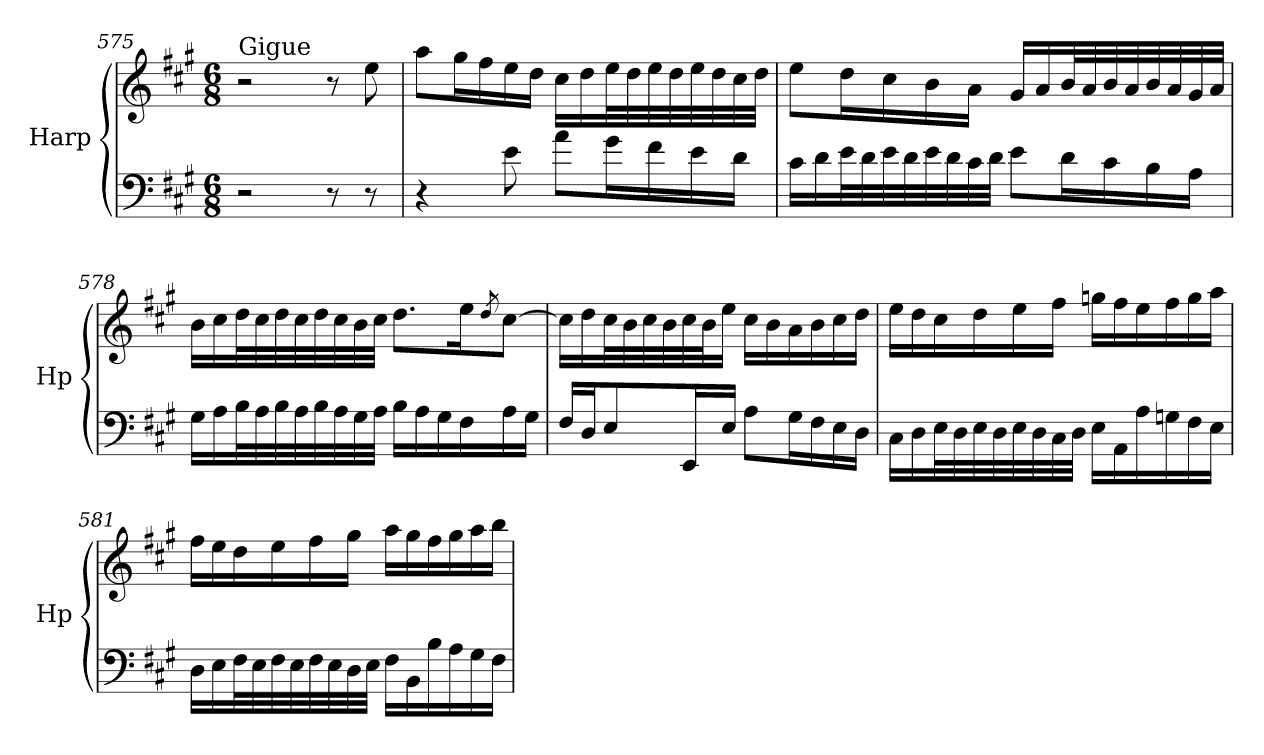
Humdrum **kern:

**kern	**kern
*part1	*part1
*staff2	*staff1
*I"Harp	*
*I'Hp	*
!!LO:PB:g=z
*clefF4	*clefG2
*k[f#c#g#]	*k[f#c#g#]
*M6/8	*M6/8
*MM100	*MM100
=575	=575
!	!LO:TX:a:t=Gigue
2r	2r
8r	8r
8r	8ee\
=576	=576
4r	8aa\L
.	16gg#\L
.	16ff#\
8e\	16ee\
.	16dd\JJ
8a\L	16cc#\LL
.	16dd\
16g#\L	32ee\L
.	32dd\
16f#\	32ee\
.	32dd\
16e\	32ee\
.	32dd\
16d\JJ	32cc#\
.	32dd\JJJ
=577	=577
16c#\LL	8ee\L
16d\	.
32e\L	16dd\L
32d\	.
32e\	16cc#\
32d\	.
32e\	16b\
32d\	.
32c#\	16a\JJ
32d\JJJ	.
8e\L	16g#/LL
.	16a/
16d\L	32b/L
.	32a/
16c#\	32b/
.	32a/
16B\	32b/
.	32a/
16A\JJ	32g#/
.	32a/JJJ
!!LO:LB:g=z
=578	=578
16G#\LL	16b\LL
16A\	16cc#\
32B\L	32dd\L
32A\	32cc#\
32B\	32dd\
32A\	32cc#\
32B\	32dd\
32A\	32cc#\
32G#\	32b\
32A\JJJ	32cc#\JJJ
16B\LL	8.dd\L
16A\	.
16G#\	.
16F#\	16ee\K
.	8qdd/
16A\	[8cc#\J
16G#\JJ	.
=579	=579
16F#/LL	16cc#\LL]
16D/J	16dd\
8E/	32cc#\L
.	32b\
.	32cc#\
.	32b\
16EE/L	32cc#\
.	32b\J
16E/JJ	16ee\JJ
8A\L	16cc#\LL
.	16b\
16G#\L	16a\
16F#\	16b\
16E\	16cc#\
16D\JJ	16dd\JJ
!!LO:LB:g=z
=580	=580
16C#\LL	16ee\LL
16D\	16dd\
32E\L	16cc#\
32D\	.
32E\	16dd\
32D\	.
32E\	16ee\
32D\	.
32C#\	16ff#\JJ
32D\JJJ	.
16E\LL	16ggn\LL
16AA\	16ff#\
16A\	16ee\
16Gn\	16ff#\
16F#\	16gg\
16E\JJ	16aa\JJ
=581	=581
16D\LL	16ff#\LL
16E\	16ee\
32F#\L	16dd\
32E\	.
32F#\	16ee\
32E\	.
32F#\	16ff#\
32E\	.
32D\	16gg#\JJ
32E\JJJ	.
16F#\LL	16aa\LL
16BB\	16gg#\
16B\	16ff#\
16A\	16gg#\
16G#\	16aa\
16F#\JJ	16bb\JJ
=	=
*-	*-
